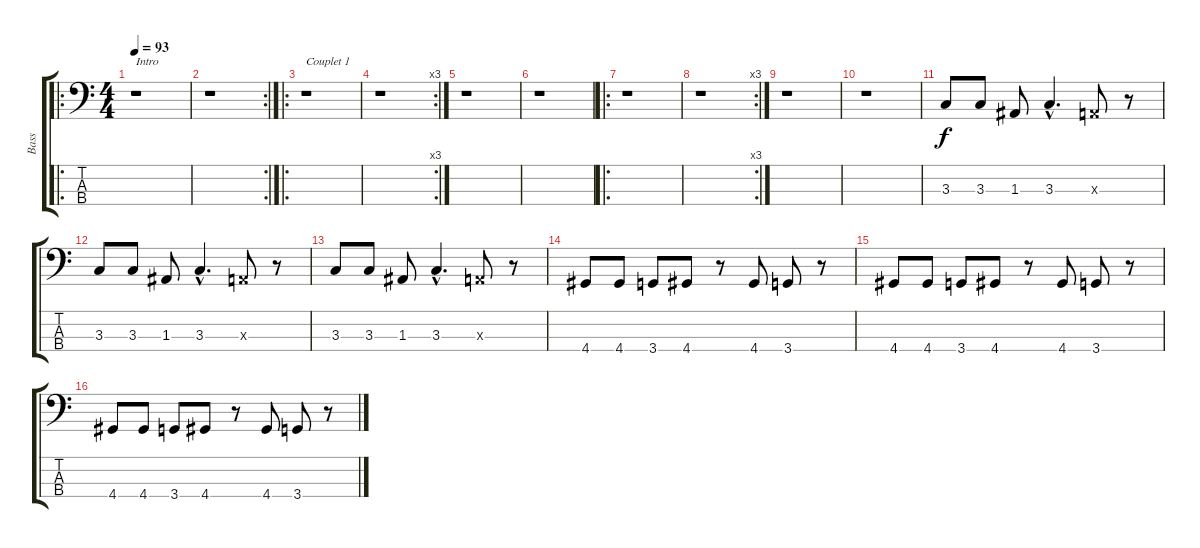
\track ("Bass" "Bass") {instrument acousticbass}
\staff {score tabs}
\tuning (G2 D2 A1 E1) {hide}
\ro
\ts (4 4)
\tempo 93
\clef f4
\ks c
r.1{txt "Intro" dy f instrument acousticbass} |
\rc 2
r.1 |
\ro
r.1{txt "Couplet 1"} |
\rc 3
r.1 |
r.1 |
r.1 |
\ro
r.1 |
\rc 3
r.1 |
r.1 |
r.1 |
3.3.8 3.3.8 1.3.8 3.3{hac}.4{d} 0.3{x}.8 r.8 |
3.3.8 3.3.8 1.3.8 3.3{hac}.4{d} 0.3{x}.8 r.8 |
3.3.8 3.3.8 1.3.8 3.3{hac}.4{d} 0.3{x}.8 r.8 |
4.4.8 4.4.8 3.4.8 4.4.8 r.8 4.4.8 3.4.8 r.8 |
4.4.8 4.4.8 3.4.8 4.4.8 r.8 4.4.8 3.4.8 r.8 |
4.4.8 4.4.8 3.4.8 4.4.8 r.8 4.4.8 3.4.8 r.8
